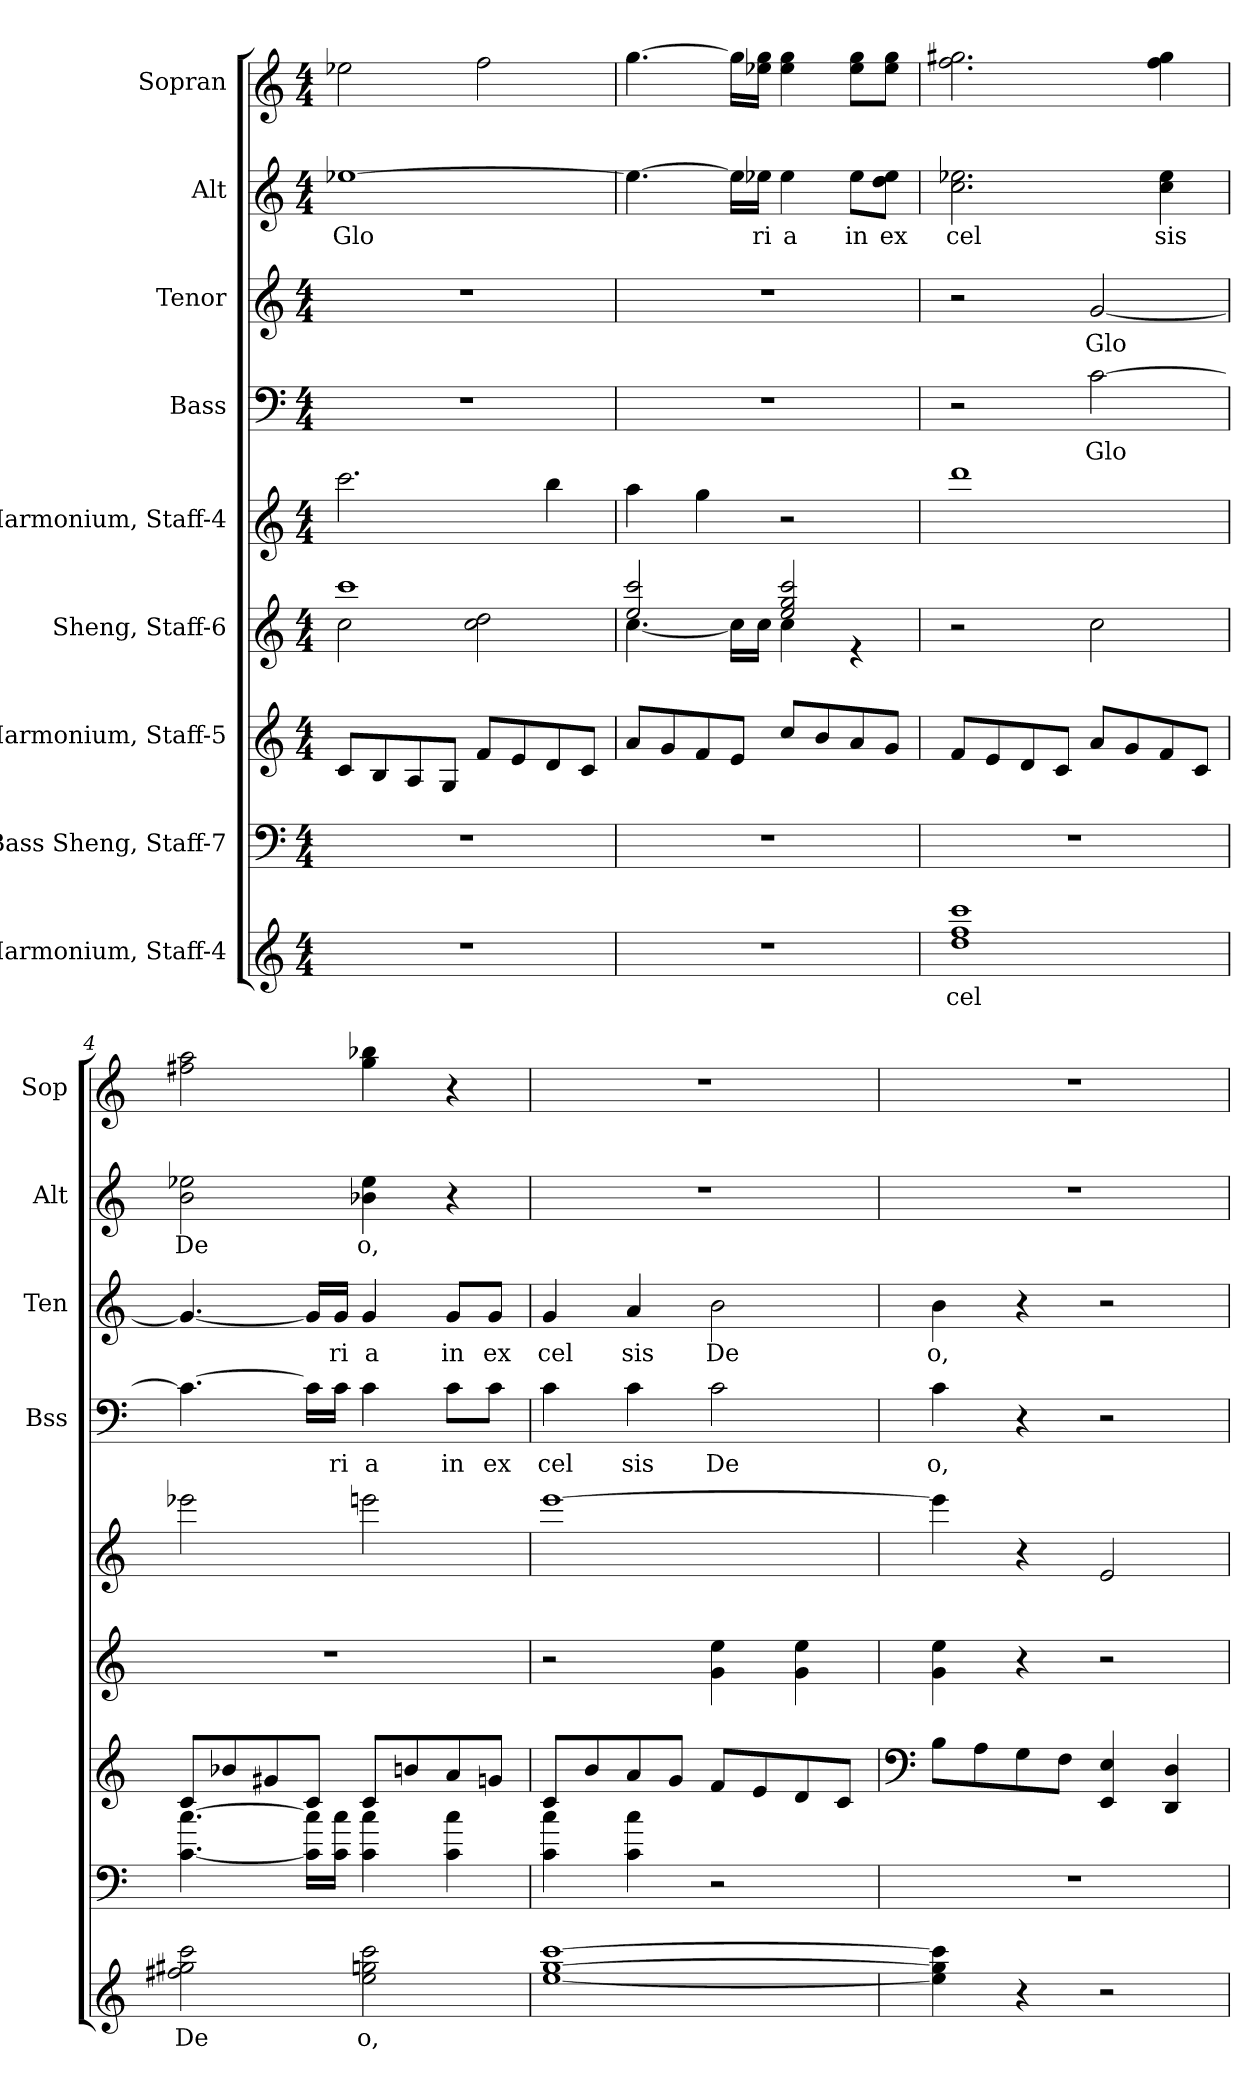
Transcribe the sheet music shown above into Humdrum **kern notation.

**kern	**text	**kern	**kern	**kern	**kern	**kern	**text	**kern	**text	**kern	**text	**kern
*part9	*part9	*part8	*part7	*part6	*part5	*part4	*part4	*part3	*part3	*part2	*part2	*part1
*staff9	*staff9	*staff8	*staff7	*staff6	*staff5	*staff4	*staff4	*staff3	*staff3	*staff2	*staff2	*staff1
*I"Harmonium, Staff-4	*	*I"Bass Sheng, Staff-7	*I"Harmonium, Staff-5	*I"Sheng, Staff-6	*I"Harmonium, Staff-4	*I"Bass	*	*I"Tenor	*	*I"Alt	*	*I"Sopran
*	*	*	*	*	*	*I'Bss	*	*I'Ten	*	*I'Alt	*	*I'Sop
*clefG2	*	*clefF4	*clefG2	*clefG2	*clefG2	*clefF4	*	*clefG2	*	*clefG2	*	*clefG2
*	*	*	*	*	*	*	*	*ITrd4c7	*	*ITrd2c3	*	*ITrd2c3
*k[]	*	*k[]	*k[]	*k[]	*k[]	*k[]	*	*k[b-]	*	*k[f#c#g#]	*	*k[f#c#g#]
*M4/4	*	*M4/4	*M4/4	*M4/4	*M4/4	*M4/4	*	*M4/4	*	*M4/4	*	*M4/4
*MM120	*	*MM120	*MM120	*MM120	*MM120	*MM120	*	*MM120	*	*MM120	*	*MM120
=1	=1	=1	=1	=1	=1	=1	=1	=1	=1	=1	=1	=1
*	*	*	*	*^	*	*	*	*	*	*	*	*
1r	.	1r	8c/L	1ccc	2cc\	2.ccc\	1r	.	1r	.	[1ccn	Glo	2ccn\
.	.	.	8B/	.	.	.	.	.	.	.	.	.	.
.	.	.	8A/	.	.	.	.	.	.	.	.	.	.
.	.	.	8G/J	.	.	.	.	.	.	.	.	.	.
.	.	.	8f/L	.	2cc\ 2dd\	.	.	.	.	.	.	.	2dd\
.	.	.	8e/	.	.	.	.	.	.	.	.	.	.
.	.	.	8d/	.	.	4bb\	.	.	.	.	.	.	.
.	.	.	8c/J	.	.	.	.	.	.	.	.	.	.
=2	=2	=2	=2	=2	=2	=2	=2	=2	=2	=2	=2	=2	=2
1r	.	1r	8a/L	2ee/ 2ccc/	[4.cc\	4aa\	1r	.	1r	.	4.cc\_	.	[4.ee\
.	.	.	8g/	.	.	.	.	.	.	.	.	.	.
.	.	.	8f/	.	.	4gg\	.	.	.	.	.	.	.
.	.	.	8e/J	.	16cc\LL]	.	.	.	.	.	16cc\LL]	.	16ee\LL]
.	.	.	.	.	16cc\JJ	.	.	.	.	.	16ccn\JJ	ri	16ccn\ 16ee\JJ
.	.	.	8cc/L	2ee/ 2gg/ 2ccc/	4cc\	2r	.	.	.	.	4cc\	a	4cc\ 4ee\
.	.	.	8b/	.	.	.	.	.	.	.	.	.	.
.	.	.	8a/	.	4r	.	.	.	.	.	8cc\L	in	8cc\ 8ee\L
.	.	.	8g/J	.	.	.	.	.	.	.	8b\ 8cc\J	ex	8cc\ 8ee\J
*	*	*	*	*v	*v	*	*	*	*	*	*	*	*
=3	=3	=3	=3	=3	=3	=3	=3	=3	=3	=3	=3	=3
1dd 1ff 1ccc	cel	1r	8f/L	2r	1ddd	2r	.	2r	.	2.a\ 2.ccn\	cel	2.dd\ 2.ee#X\
.	.	.	8e/	.	.	.	.	.	.	.	.	.
.	.	.	8d/	.	.	.	.	.	.	.	.	.
.	.	.	8c/J	.	.	.	.	.	.	.	.	.
.	.	.	8a/L	2cc\	.	[2c\	Glo	[2c/	Glo	.	.	.
.	.	.	8g/	.	.	.	.	.	.	.	.	.
.	.	.	8f/	.	.	.	.	.	.	4a\ 4cc\	sis	4dd\ 4ee#\
.	.	.	8c/J	.	.	.	.	.	.	.	.	.
!!LO:PB:g=z
=4	=4	=4	=4	=4	=4	=4	=4	=4	=4	=4	=4	=4
2ff#X\ 2gg#X\ 2ccc\	De	[4.c\ [4.cc\	8c/L	1r	2eee-X\	4.c\_	.	4.c/_	.	2g#\ 2ccn\	De	2dd#X\ 2ff#\
.	.	.	8b-X/	.	.	.	.	.	.	.	.	.
.	.	.	8g#X/	.	.	.	.	.	.	.	.	.
.	.	16c\] 16cc\]LL	8c/J	.	.	16c\LL]	.	16c/LL]	.	.	.	.
.	.	16c\ 16cc\JJ	.	.	.	16c\JJ	ri	16c/JJ	ri	.	.	.
2ee\ 2ggn\ 2ccc\	o,	4c\ 4cc\	8c/L	.	2eeen\	4c\	a	4c/	a	4gn\ 4cc\	o,	4ee\ 4ggn\
.	.	.	8bn/	.	.	.	.	.	.	.	.	.
.	.	4c\ 4cc\	8a/	.	.	8c\L	in	8c/L	in	4r	.	4r
.	.	.	8gn/J	.	.	8c\J	ex	8c/J	ex	.	.	.
=5	=5	=5	=5	=5	=5	=5	=5	=5	=5	=5	=5	=5
[1ee [1gg [1ccc	.	4c\ 4cc\	8c/L	2r	[1eee	4c\	cel	4c/	cel	1r	.	1r
.	.	.	8b/	.	.	.	.	.	.	.	.	.
.	.	4c\ 4cc\	8a/	.	.	4c\	sis	4d/	sis	.	.	.
.	.	.	8g/J	.	.	.	.	.	.	.	.	.
.	.	2r	8f/L	4g\ 4ee\	.	2c\	De	2e\	De	.	.	.
.	.	.	8e/	.	.	.	.	.	.	.	.	.
.	.	.	8d/	4g\ 4ee\	.	.	.	.	.	.	.	.
.	.	.	8c/J	.	.	.	.	.	.	.	.	.
=6	=6	=6	=6	=6	=6	=6	=6	=6	=6	=6	=6	=6
*	*	*	*clefF4	*	*	*	*	*	*	*	*	*
4ee\] 4gg\] 4ccc\]	.	1r	8B\L	4g\ 4ee\	4eee\]	4c\	o,	4e\	o,	1r	.	1r
.	.	.	8A\	.	.	.	.	.	.	.	.	.
4r	.	.	8G\	4r	4r	4r	.	4r	.	.	.	.
.	.	.	8F\J	.	.	.	.	.	.	.	.	.
2r	.	.	4EE/ 4E/	2r	2e/	2r	.	2r	.	.	.	.
.	.	.	4DD/ 4D/	.	.	.	.	.	.	.	.	.
=	=	=	=	=	=	=	=	=	=	=	=	=
*-	*-	*-	*-	*-	*-	*-	*-	*-	*-	*-	*-	*-
